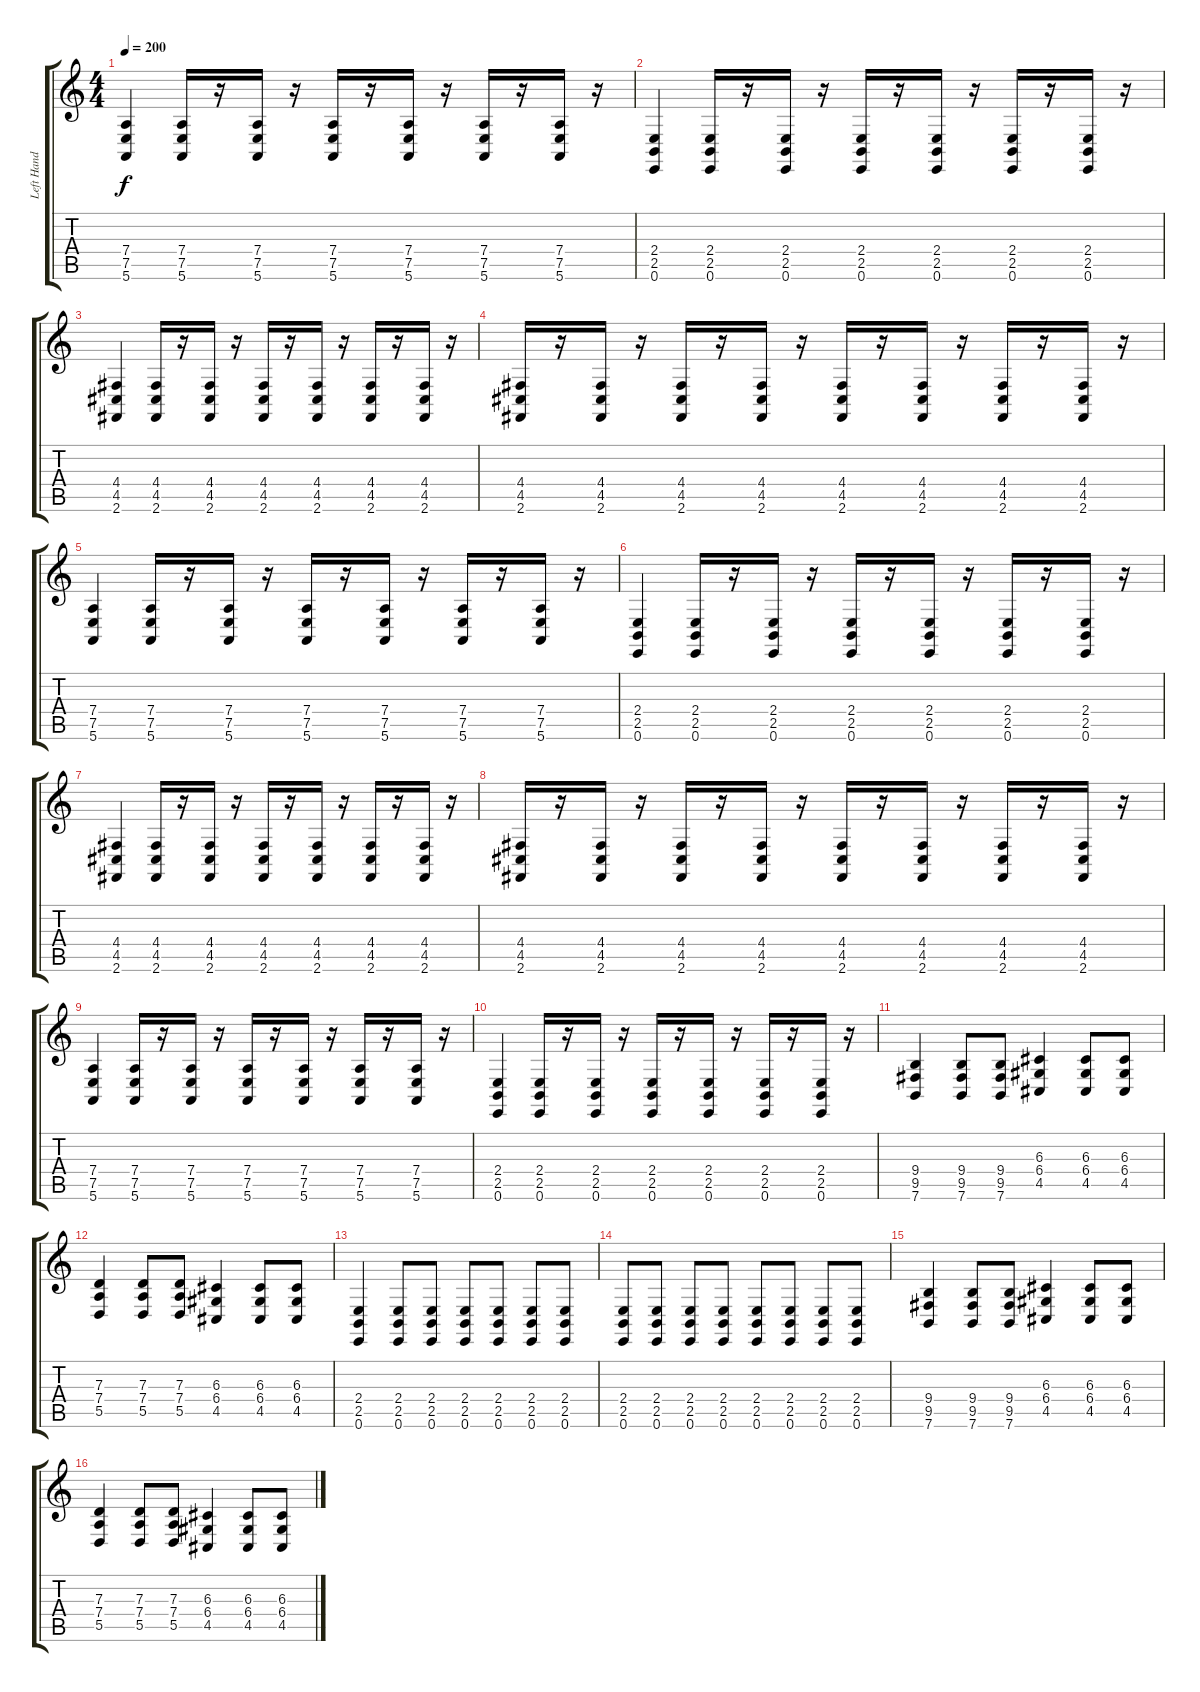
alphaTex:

\track ("Left Hand" "Left Hand") {instrument acousticgrandpiano}
\staff {score tabs}
\tuning (E4 B3 G3 D3 A2 E2) {hide}
\ts (4 4)
\tempo 200
\clef g2
\ks c
(7.4 7.5 5.6).4{dy f} (7.4 7.5 5.6).16 r.16 (7.4 7.5 5.6).16 r.16 (7.4 7.5 5.6).16 r.16 (7.4 7.5 5.6).16 r.16 (7.4 7.5 5.6).16 r.16 (7.4 7.5 5.6).16 r.16 |
(2.4 2.5 0.6).4 (2.4 2.5 0.6).16 r.16 (2.4 2.5 0.6).16 r.16 (2.4 2.5 0.6).16 r.16 (2.4 2.5 0.6).16 r.16 (2.4 2.5 0.6).16 r.16 (2.4 2.5 0.6).16 r.16 |
(4.4 4.5 2.6).4 (4.4 4.5 2.6).16 r.16 (4.4 4.5 2.6).16 r.16 (4.4 4.5 2.6).16 r.16 (4.4 4.5 2.6).16 r.16 (4.4 4.5 2.6).16 r.16 (4.4 4.5 2.6).16 r.16 |
(4.4 4.5 2.6).16 r.16 (4.4 4.5 2.6).16 r.16 (4.4 4.5 2.6).16 r.16 (4.4 4.5 2.6).16 r.16 (4.4 4.5 2.6).16 r.16 (4.4 4.5 2.6).16 r.16 (4.4 4.5 2.6).16 r.16 (4.4 4.5 2.6).16 r.16 |
(7.4 7.5 5.6).4 (7.4 7.5 5.6).16 r.16 (7.4 7.5 5.6).16 r.16 (7.4 7.5 5.6).16 r.16 (7.4 7.5 5.6).16 r.16 (7.4 7.5 5.6).16 r.16 (7.4 7.5 5.6).16 r.16 |
(2.4 2.5 0.6).4 (2.4 2.5 0.6).16 r.16 (2.4 2.5 0.6).16 r.16 (2.4 2.5 0.6).16 r.16 (2.4 2.5 0.6).16 r.16 (2.4 2.5 0.6).16 r.16 (2.4 2.5 0.6).16 r.16 |
(4.4 4.5 2.6).4 (4.4 4.5 2.6).16 r.16 (4.4 4.5 2.6).16 r.16 (4.4 4.5 2.6).16 r.16 (4.4 4.5 2.6).16 r.16 (4.4 4.5 2.6).16 r.16 (4.4 4.5 2.6).16 r.16 |
(4.4 4.5 2.6).16 r.16 (4.4 4.5 2.6).16 r.16 (4.4 4.5 2.6).16 r.16 (4.4 4.5 2.6).16 r.16 (4.4 4.5 2.6).16 r.16 (4.4 4.5 2.6).16 r.16 (4.4 4.5 2.6).16 r.16 (4.4 4.5 2.6).16 r.16 |
(7.4 7.5 5.6).4 (7.4 7.5 5.6).16 r.16 (7.4 7.5 5.6).16 r.16 (7.4 7.5 5.6).16 r.16 (7.4 7.5 5.6).16 r.16 (7.4 7.5 5.6).16 r.16 (7.4 7.5 5.6).16 r.16 |
(2.4 2.5 0.6).4 (2.4 2.5 0.6).16 r.16 (2.4 2.5 0.6).16 r.16 (2.4 2.5 0.6).16 r.16 (2.4 2.5 0.6).16 r.16 (2.4 2.5 0.6).16 r.16 (2.4 2.5 0.6).16 r.16 |
(9.4 9.5 7.6).4 (9.4 9.5 7.6).8 (9.4 9.5 7.6).8 (6.3 6.4 4.5).4 (6.3 6.4 4.5).8 (6.3 6.4 4.5).8 |
(7.3 7.4 5.5).4 (7.3 7.4 5.5).8 (7.3 7.4 5.5).8 (6.3 6.4 4.5).4 (6.3 6.4 4.5).8 (6.3 6.4 4.5).8 |
(2.4 2.5 0.6).4 (2.4 2.5 0.6).8 (2.4 2.5 0.6).8 (2.4 2.5 0.6).8 (2.4 2.5 0.6).8 (2.4 2.5 0.6).8 (2.4 2.5 0.6).8 |
(2.4 2.5 0.6).8 (2.4 2.5 0.6).8 (2.4 2.5 0.6).8 (2.4 2.5 0.6).8 (2.4 2.5 0.6).8 (2.4 2.5 0.6).8 (2.4 2.5 0.6).8 (2.4 2.5 0.6).8 |
(9.4 9.5 7.6).4 (9.4 9.5 7.6).8 (9.4 9.5 7.6).8 (6.3 6.4 4.5).4 (6.3 6.4 4.5).8 (6.3 6.4 4.5).8 |
(7.3 7.4 5.5).4 (7.3 7.4 5.5).8 (7.3 7.4 5.5).8 (6.3 6.4 4.5).4 (6.3 6.4 4.5).8 (6.3 6.4 4.5).8
